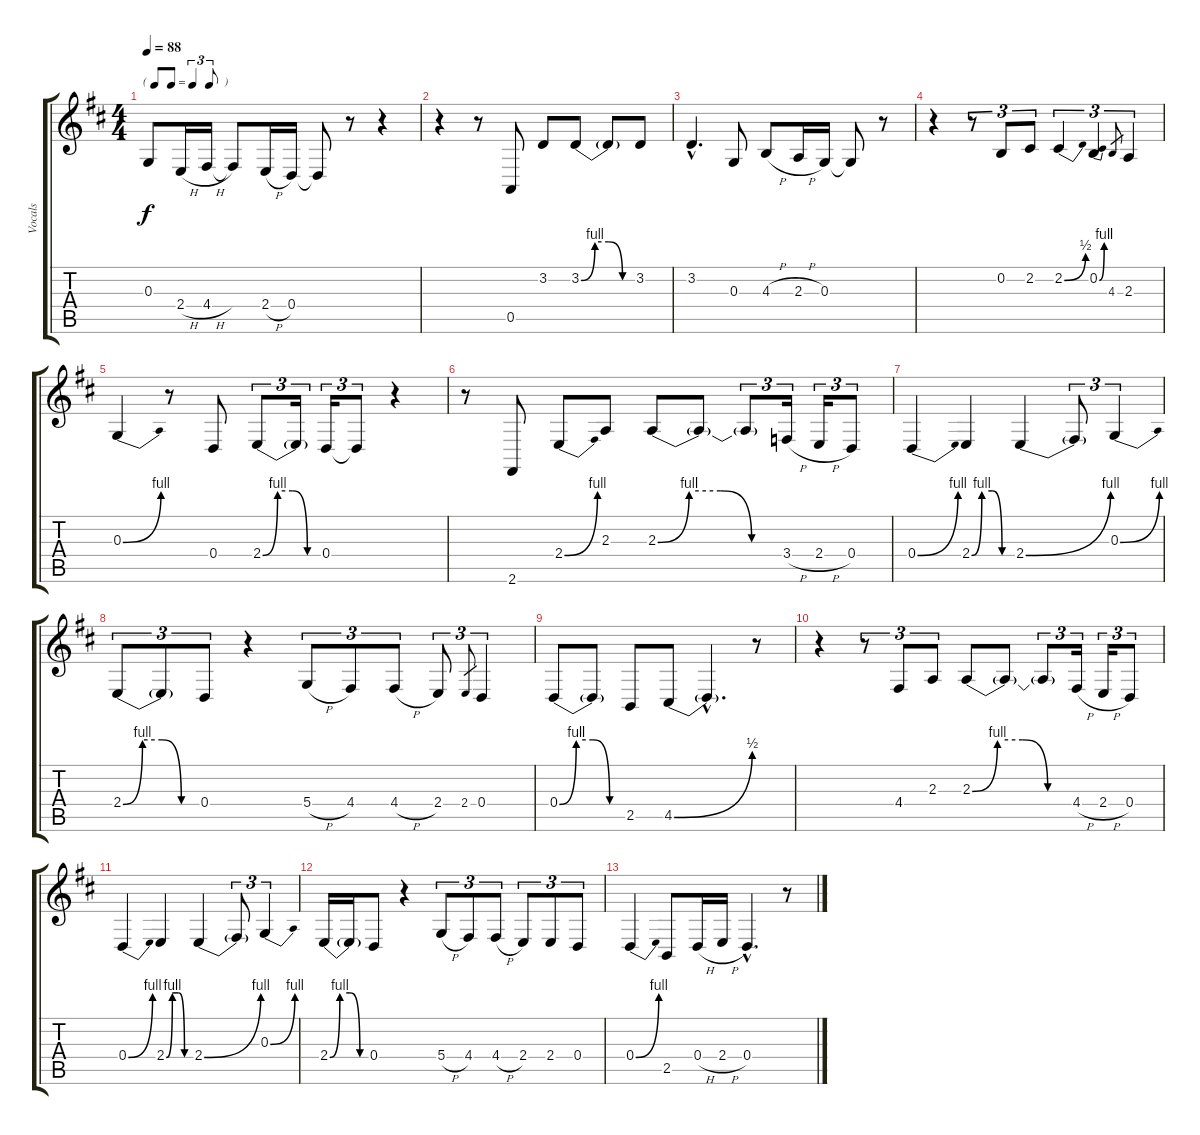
\track ("Vocals" "Vocals") {instrument altosax}
\staff {score tabs}
\tuning (E4 B3 G3 D3 A2 E2) {hide}
\ts (4 4)
\tf triplet8th
\tempo 88
\clef g2
\ks d
0.3{t}.8{dy f} 2.4{h}.16 4.4{h}.16 4.4{t}.8 2.4{h}.16 0.4.16 0.4{t}.8 r.8 r.4 |
r.4 r.8 0.5.8 3.2.8 3.2{be (custom 0 0 15 4 30 4 45 0 60 0)}.8 3.2{t}.8 3.2.8 |
3.2{hac}.4{d} 0.3.8 4.3{h}.8 2.3{h}.16 0.3.16 0.3{t}.8 r.8 |
r.4 r.8{tu (3 2)} 0.2.8{tu (3 2)} 2.2.8{tu (3 2)} 2.2{be (bend 0 0 60 2)}.4{tu (3 2)} 0.2{be (bend 0 0 60 4)}.4{tu (3 2)} 4.3.8{gr} 2.3.4{tu (3 2)} |
0.3{be (bend 0 0 60 4)}.4 r.8 0.4.8 2.4{be (custom 0 0 15 4 30 4 45 0 60 0)}.8{tu (3 2)} 2.4{t}.16{tu (3 2)} 0.4.16{tu (3 2)} 0.4{t}.8{tu (3 2)} r.4 |
r.8 2.6.8 2.4{be (bend 0 0 60 4)}.8 2.3.8 2.3{be (custom 0 0 15 4 30 4 45 0 60 0)}.8 2.3{t}.8 2.3{t}.8{tu (3 2)} 3.4{h}.16{tu (3 2)} 2.4{h}.16{tu (3 2)} 0.4.8{tu (3 2)} |
0.4{be (bend 0 0 60 4)}.4 2.4{be (custom 0 0 15 4 30 4 45 0 60 0)}.4 2.4{be (bend 0 0 60 4)}.4 2.4{t}.8{tu (3 2)} 0.3{be (bend 0 0 60 4)}.4{tu (3 2)} |
2.4{be (custom 0 0 15 4 30 4 45 0 60 0)}.8{tu (3 2)} 2.4{t}.8{tu (3 2)} 0.4.8{tu (3 2)} r.4 5.4{h}.8{tu (3 2)} 4.4.8{tu (3 2)} 4.4{h}.8{tu (3 2)} 2.4.8{tu (3 2)} 2.4.8{gr} 0.4.4{tu (3 2)} |
0.4{be (custom 0 0 15 4 30 4 45 0 60 0)}.8 0.4{t}.8 2.5.8 4.5{be (bend 0 0 60 2)}.8 4.5{hac t}.4{d} r.8 |
r.4 r.8{tu (3 2)} 4.4.8{tu (3 2)} 2.3.8{tu (3 2)} 2.3{be (custom 0 0 15 4 30 4 45 0 60 0)}.8 2.3{t}.8 2.3{t}.8{tu (3 2)} 4.4{h}.16{tu (3 2)} 2.4{h}.16{tu (3 2)} 0.4.8{tu (3 2)} |
0.4{be (bend 0 0 60 4)}.4 2.4{be (custom 0 0 15 4 30 4 45 0 60 0)}.4 2.4{be (bend 0 0 60 4)}.4 2.4{t}.8{tu (3 2)} 0.3{be (bend 0 0 60 4)}.4{tu (3 2)} |
2.4{be (custom 0 0 15 4 30 4 45 0 60 0)}.16 2.4{t}.16 0.4.8 r.4 5.4{h}.8{tu (3 2)} 4.4.8{tu (3 2)} 4.4{h}.8{tu (3 2)} 2.4.8{tu (3 2)} 2.4.8{tu (3 2)} 0.4.8{tu (3 2)} |
0.4{be (bend 0 0 60 4)}.4 2.5.8 0.4{h}.16 2.4{h}.16 0.4{hac}.4{d} r.8
